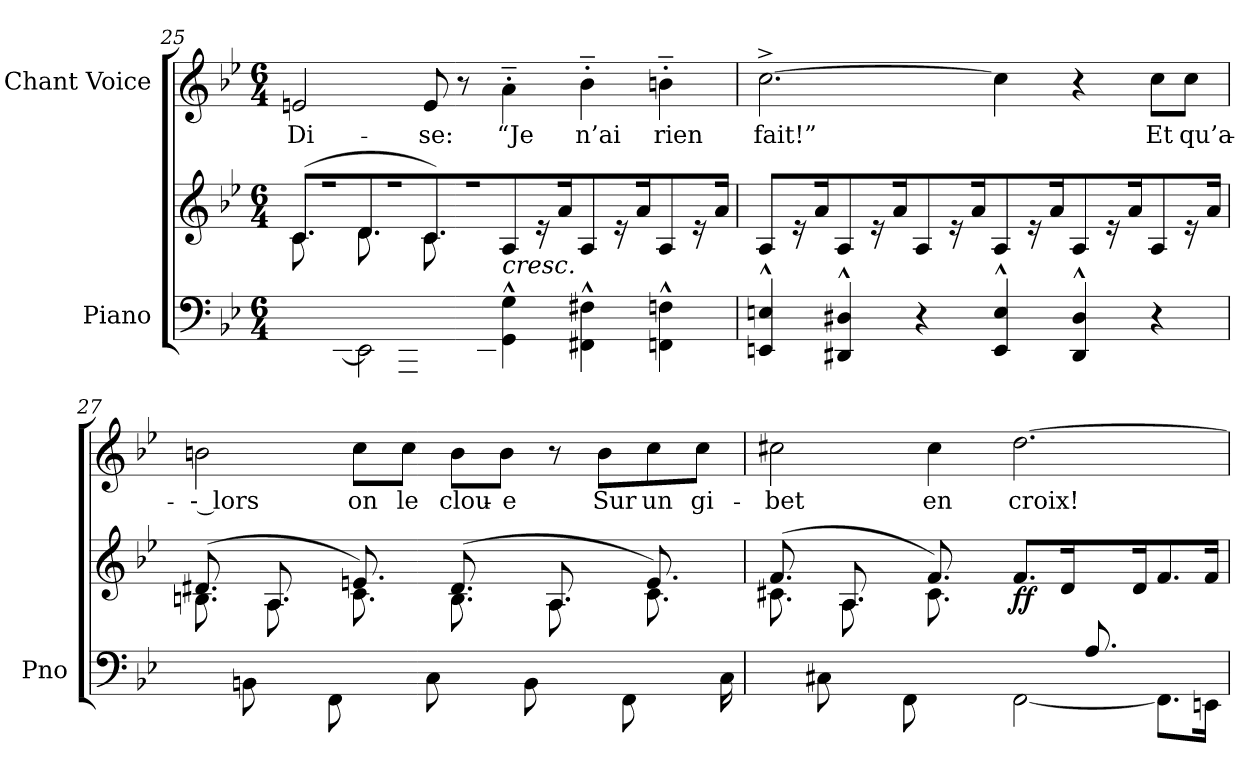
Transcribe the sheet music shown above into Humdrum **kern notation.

**kern	**kern	**dynam	**kern	**text
*part2	*part2	*part2	*part1	*part1
*staff3	*staff2	*staff2/3	*staff1	*staff1
*I"Piano	*	*	*I"Chant Voice	*
*I'Pno	*	*	*	*
!!LO:PB:g=z
*clefF4	*clefG2	*	*clefG2	*
*k[b-e-]	*k[b-e-]	*	*k[b-e-]	*
*M6/4	*M6/4	*	*M6/4	*
=25	=25	=25	=25	=25
*^	*^	*	*	*
!	!	!	!	!	!	!LO:LY:b
8.ryy	4ryy	(8.c/	8.c\L	.	2en/	Di-
[<16EEn/K	.	16ryy	16ryy	.	.	.
8.ryy	2EE\]	8.d/	8.d\	.	.	.
16AAA/K	.	16ryy	16ryy	.	.	.
!	!	!	!	!	!	!LO:LY:b
8.ryy	.	8.c/)	8.c\	.	8e/	-se:
.	.	.	.	.	8r	.
16EE/Jk	.	16ryy	2ryy	.	.	.
!	!	!	!	!LO:HP:b	!	!LO:LY:b
2.ryy	4GG\^^ 4G\^^	8A/L	.	<	4a'~\	“Je
.	.	16r	.	.	.	.
.	.	16a/J	.	.	.	.
!	!	!	!	!	!	!LO:LY:b
.	4FF#X\^^ 4F#X\^^	8A/	.	.	4b-'~\	n’ai
.	.	16r	.	.	.	.
.	.	16a/J	4ryy	.	.	.
!	!	!	!	!	!	!LO:LY:b
.	4FFn\^^ 4Fn\^^	8A/	.	.	4bn'~\	rien
.	.	16r	.	.	.	.
.	.	16a/JJ	16ryy	.	.	.
*v	*v	*	*	*	*	*
!!LO:LB:g=z
=26	=26	=26	=26	=26	=26
!	!	!	!	!	!LO:LY:b
*	*v	*v	*	*	*
4EEn/^^ 4En/^^	8A/L	.	[2.cc^\	fait!”
.	16r	.	.	.
.	16a/J	.	.	.
4DD#X/^^ 4D#X/^^	8A/	.	.	.
.	16r	.	.	.
.	16a/J	.	.	.
4r	8A/	.	.	.
.	16r	.	.	.
.	16a/JJ	.	.	.
4EE/^^ 4E/^^	8A/L	.	4cc\]	.
.	16r	.	.	.
.	16a/J	.	.	.
4DD#/^^ 4D#/^^	8A/	.	4r	.
.	16r	.	.	.
.	16a/J	.	.	.
!	!	!	!	!LO:LY:b
4r	8A/	.	8cc\L	Et
!	!	!	!	!LO:LY:b
.	16r	.	8cc\J	qu’a-
.	16a/JJ	.	.	.
!!LO:LB:g=z
=27	=27	=27	=27	=27
*^	*^	*	*	*
!	!	!	!	!	!	!LO:LY:b
8.ryy	8.ryy	(>8.d#X/	8.Bn\L	.	2bn\	-- lors
16BB-/K	8BBn\	16ryy	16ryy	.	.	.
8.ryy	.	8.A/	8.A\	.	.	.
.	8ryy	.	.	.	.	.
16FF/K	8FF\	16ryy	16ryy	.	.	.
!	!	!	!	!	!	!LO:LY:b
8.ryy	.	8.en/)	8.c\	.	8cc\L	on
.	8ryy	.	.	.	.	.
!	!	!	!	!	!	!LO:LY:b
.	.	.	.	.	8cc\J	le
16C/Jk	8C\	16ryy	16ryy	.	.	.
!	!	!	!	!	!	!LO:LY:b
8.ryy	.	(>8.d#/	8.B\L	.	8b\L	clou-
.	8ryy	.	.	.	.	.
!	!	!	!	!	!	!LO:LY:b
.	.	.	.	.	8b\J	-e
16BB/K	8BB\	16ryy	16ryy	.	.	.
8.ryy	.	8.A/	8.A\	.	8r	.
.	8ryy	.	.	.	.	.
!	!	!	!	!	!	!LO:LY:b
.	.	.	.	.	8b\L	Sur
16FF/K	8FF\	16ryy	16ryy	.	.	.
!	!	!	!	!	!	!LO:LY:b
8.ryy	.	8.e/)	8.c\	.	8cc\	un
.	8ryy	.	.	.	.	.
!	!	!	!	!	!	!LO:LY:b
.	.	.	.	.	8cc\J	gi-
16C/Jk	16C\	16ryy	16ryy	.	.	.
=28	=28	=28	=28	=28	=28	=28
*	*^	*	*	*	*	*
!	!	!	!	!	!	!	!LO:LY:b
1ryy	8.ryy	8.ryy	(>8.f/	8.c#X\L	.	2cc#X\	-bet
.	16C#X/K	8C#\	16ryy	16ryy	.	.	.
.	8.ryy	.	8.A/	8.A\	.	.	.
.	.	8ryy	.	.	.	.	.
.	16FF/K	8FF\	16ryy	16ryy	.	.	.
!	!	!	!	!	!	!	!LO:LY:b
.	8.ryy	.	8.f/)	8.c#\	.	4cc#\	en
.	.	2...ryy	.	.	.	.	.
.	16C#/Jk	.	16ryy	2ryy	.	.	.
!	!	!	!	!	!LO:DY:b	!	!LO:LY:b
.	[2FF\	.	8.f/L	.	ff	[2.dd\	croix!
.	.	.	16d/K	.	.	.	.
8.A/	.	.	8.ryy	.	.	.	.
4ryy	.	.	16d/K	4ryy	.	.	.
.	8.FF\L]	.	8.f/	.	.	.	.
16ryy	16EEn\Jk	.	16f/Jk	16ryy	.	.	.
*v	*v	*v	*	*	*	*	*
*	*v	*v	*	*	*
.	.	[	.	.
=	=	=	=	=
*-	*-	*-	*-	*-
